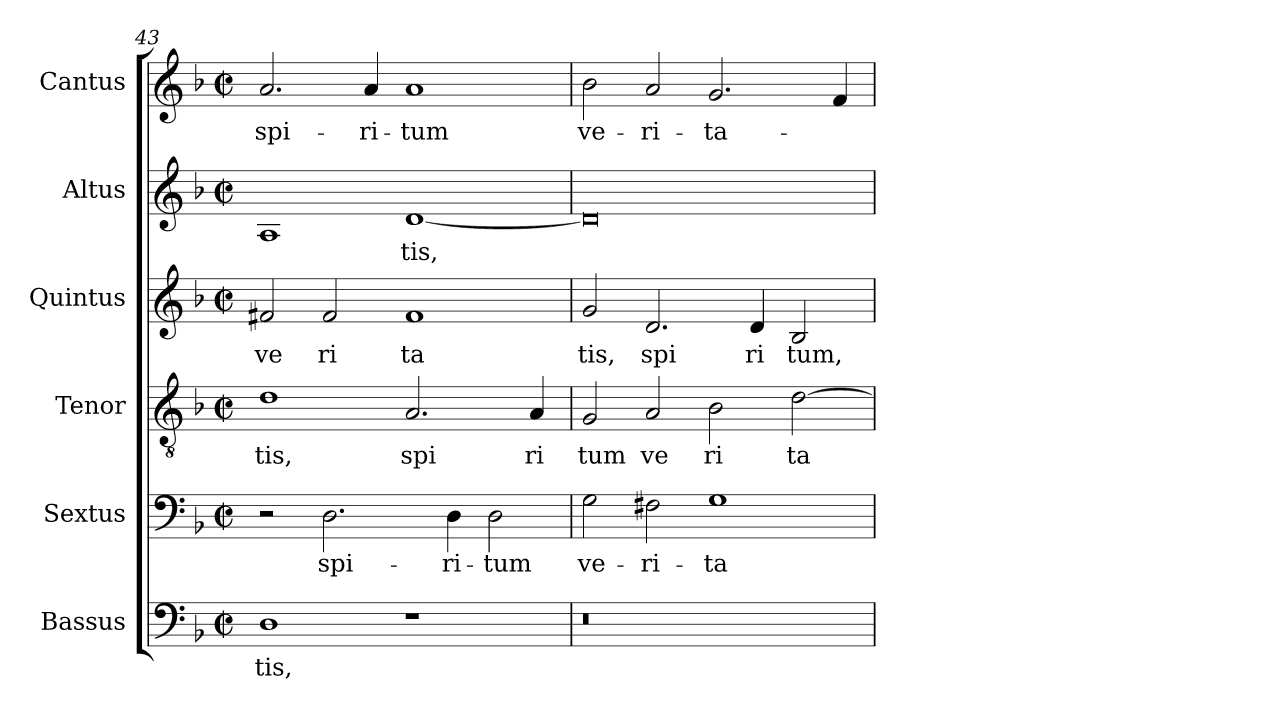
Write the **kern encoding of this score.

**kern	**text	**kern	**text	**kern	**text	**kern	**text	**kern	**text	**kern	**text
*part6	*part6	*part5	*part5	*part4	*part4	*part3	*part3	*part2	*part2	*part1	*part1
*staff6	*staff6	*staff5	*staff5	*staff4	*staff4	*staff3	*staff3	*staff2	*staff2	*staff1	*staff1
*I"Bassus	*	*I"Sextus	*	*I"Tenor	*	*I"Quintus	*	*I"Altus	*	*I"Cantus	*
*clefF4	*	*clefF4	*	*clefGv2	*	*clefG2	*	*clefG2	*	*clefG2	*
*k[b-]	*	*k[b-]	*	*k[b-]	*	*k[b-]	*	*k[b-]	*	*k[b-]	*
*F:	*	*F:	*	*F:	*	*F:	*	*F:	*	*F:	*
*M2/2	*	*M2/2	*	*M2/2	*	*M2/2	*	*M2/2	*	*M2/2	*
*met(c|)	*	*met(c|)	*	*met(c|)	*	*met(c|)	*	*met(c|)	*	*met(c|)	*
=43	=43	=43	=43	=43	=43	=43	=43	=43	=43	=43	=43
!	!LO:LY:b:cj	!	!	!	!LO:LY:b:cj	!	!LO:LY:b:cj	!	!	!	!LO:LY:b:cj
1D	tis,	2r	.	1d	tis,	2f#X/	ve	1A	.	2.a/	spi-
!	!	!	!LO:LY:b:cj	!	!	!	!LO:LY:b:cj	!	!	!	!
.	.	2.D\	spi-	.	.	2f#/	ri	.	.	.	.
!	!	!	!	!	!	!	!	!	!	!	!LO:LY:b:cj
.	.	.	.	.	.	.	.	.	.	4a/	-ri-
!	!	!	!	!	!LO:LY:b:cj	!	!LO:LY:b:cj	!	!LO:LY:b:cj	!	!LO:LY:b:cj
1r	.	.	.	2.A/	spi	1f#	ta	[<1d	tis,	1a	-tum
!	!	!	!LO:LY:b:cj	!	!	!	!	!	!	!	!
.	.	4D\	-ri-	.	.	.	.	.	.	.	.
!	!	!	!LO:LY:b:cj	!	!	!	!	!	!	!	!
.	.	2D\	-tum	.	.	.	.	.	.	.	.
!	!	!	!	!	!LO:LY:b:cj	!	!	!	!	!	!
.	.	.	.	4A/	ri	.	.	.	.	.	.
=44	=44	=44	=44	=44	=44	=44	=44	=44	=44	=44	=44
!	!	!	!LO:LY:b:cj	!	!LO:LY:b:cj	!	!LO:LY:b:cj	!	!	!	!LO:LY:b:cj
0r	.	2G\	ve-	2G/	tum	2g/	tis,	0d]	.	2b-\	ve-
!	!	!	!LO:LY:b:cj	!	!LO:LY:b:cj	!	!LO:LY:b:cj	!	!	!	!LO:LY:b:cj
.	.	2F#X\	-ri-	2A/	ve	2.d/	spi	.	.	2a/	-ri-
!	!	!	!LO:LY:b:cj	!	!LO:LY:b:cj	!	!	!	!	!	!LO:LY:b:cj
.	.	1G	-ta-	2B-\	ri	.	.	.	.	2.g/	-ta-
!	!	!	!	!	!	!	!LO:LY:b:cj	!	!	!	!
.	.	.	.	.	.	4d/	ri	.	.	.	.
!	!	!	!	!	!LO:LY:b:cj	!	!LO:LY:b:cj	!	!	!	!
.	.	.	.	[>2d\	ta	2B-/	tum,	.	.	.	.
.	.	.	.	.	.	.	.	.	.	4f/	.
=	=	=	=	=	=	=	=	=	=	=	=
*-	*-	*-	*-	*-	*-	*-	*-	*-	*-	*-	*-
